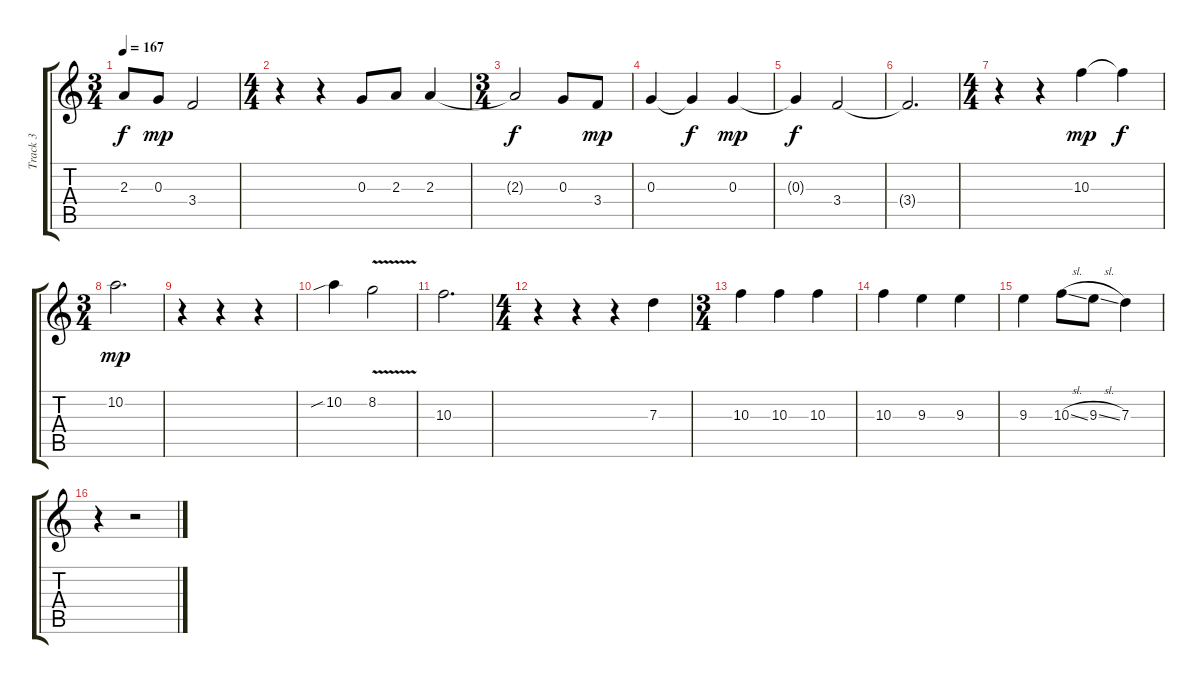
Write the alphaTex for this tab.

\track ("Track 3" "Track 3") {instrument electricguitarjazz}
\staff {score tabs}
\tuning (E4 B3 G3 D3 A2 E2) {hide}
\ts (3 4)
\tempo 167
\clef g2
\ks c
2.3{t}.8{dy f} 0.3.8{dy mp} 3.4.2 |
\ts (4 4)
r.4 r.4 0.3.8 2.3.8 2.3.4 |
\ts (3 4)
2.3{t}.2{dy f} 0.3.8 3.4.8{dy mp} |
0.3.4 0.3{t}.4{dy f} 0.3.4{dy mp} |
0.3{t}.4{dy f} 3.4.2 |
3.4{t}.2{d} |
\ts (4 4)
r.4 r.4 10.3.4{dy mp} 10.3{t}.4{dy f} |
\ts (3 4)
10.2.2{d dy mp} |
r.4 r.4 r.4 |
10.2{sib}.4 8.2{v}.2 |
10.3.2{d} |
\ts (4 4)
r.4 r.4 r.4 7.3.4 |
\ts (3 4)
10.3.4 10.3.4 10.3.4 |
10.3.4 9.3.4 9.3.4 |
9.3.4 10.3{sl}.8 9.3{sl}.8 7.3.4 |
r.4 r.2
